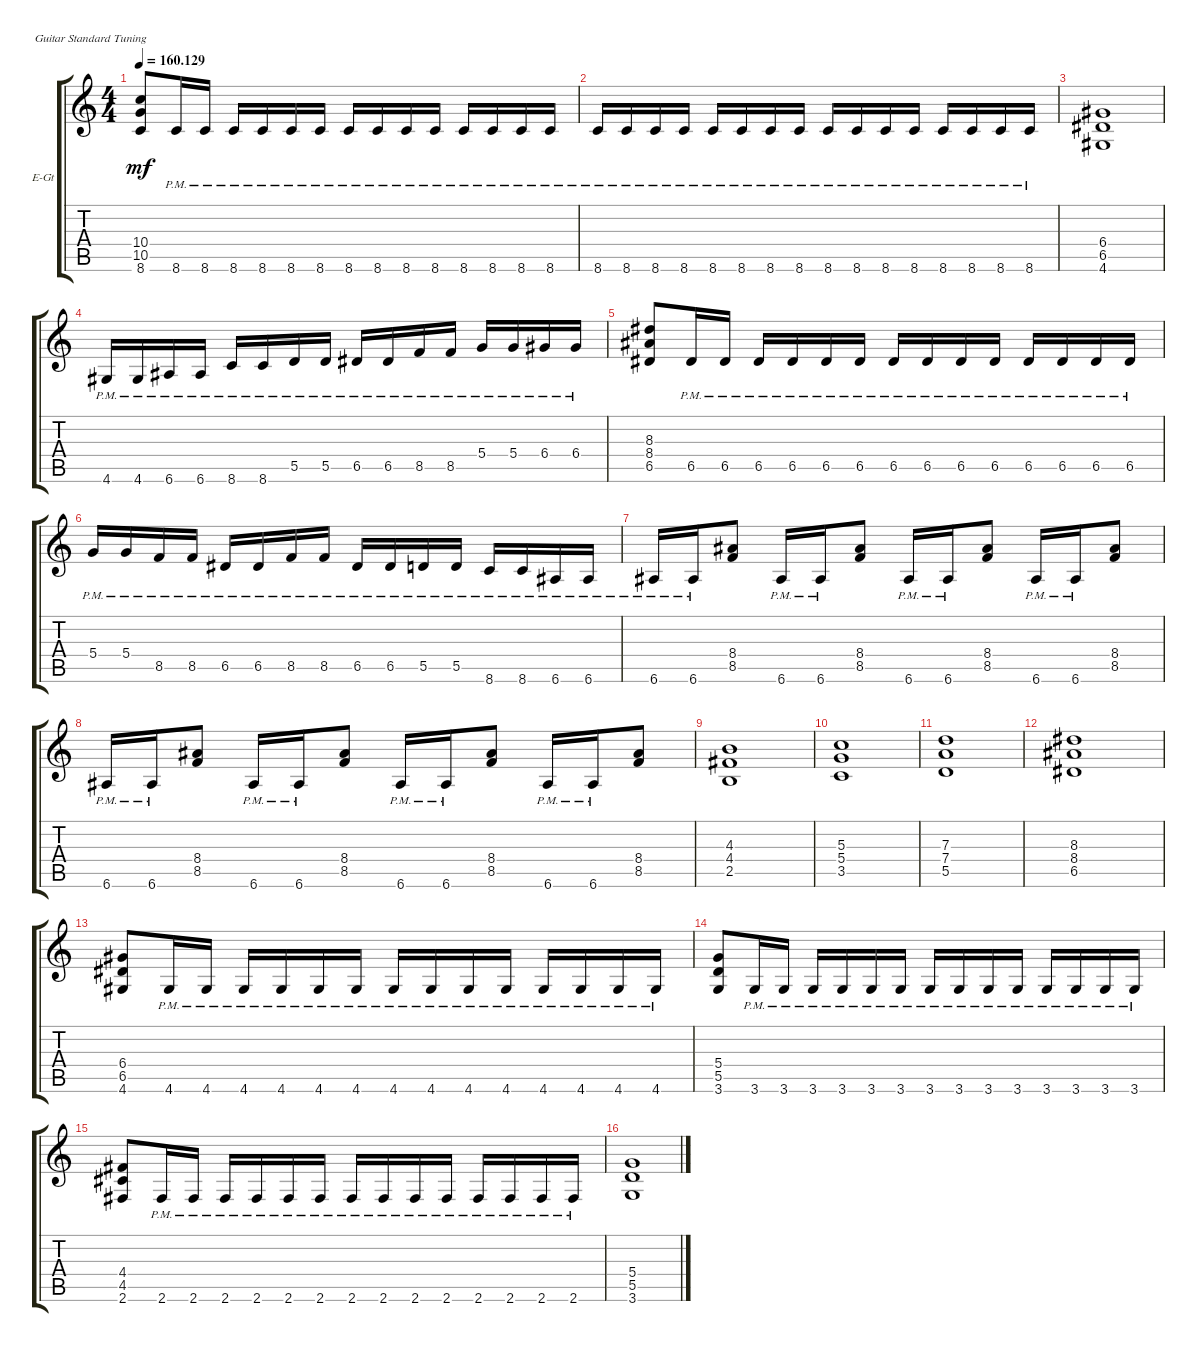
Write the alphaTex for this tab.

\defaultSystemsLayout 4
\bracketExtendMode groupsimilarinstruments
\firstSystemTrackNameOrientation horizontal
\otherSystemsTrackNameOrientation horizontal
\track ("Electric Guitar" "E-Gt") {instrument overdrivenguitar}
\staff {score tabs}
\tuning (E4 B3 G3 D3 A2 E2)
\ts (4 4)
\tempo
160.129
\accidentals auto
\clef g2
\ottava regular
\simile none
\ks c
(8.6 10.5 10.4).8{dy mf} 8.6{pm}.16 8.6{pm}.16 8.6{pm}.16 8.6{pm}.16 8.6{pm}.16 8.6{pm}.16 8.6{pm}.16 8.6{pm}.16 8.6{pm}.16 8.6{pm}.16 8.6{pm}.16 8.6{pm}.16 8.6{pm}.16 8.6{pm}.16 |
8.6{pm}.16 8.6{pm}.16 8.6{pm}.16 8.6{pm}.16 8.6{pm}.16 8.6{pm}.16 8.6{pm}.16 8.6{pm}.16 8.6{pm}.16 8.6{pm}.16 8.6{pm}.16 8.6{pm}.16 8.6{pm}.16 8.6{pm}.16 8.6{pm}.16 8.6{pm}.16 |
(4.6 6.5 6.4).1 |
4.6{pm}.16 4.6{pm}.16 6.6{pm}.16 6.6{pm}.16 8.6{pm}.16 8.6{pm}.16 5.5{pm}.16 5.5{pm}.16 6.5{pm}.16 6.5{pm}.16 8.5{pm}.16 8.5{pm}.16 5.4{pm}.16 5.4{pm}.16 6.4{pm}.16 6.4{pm}.16 |
(6.5 8.4 8.3).8 6.5{pm}.16 6.5{pm}.16 6.5{pm}.16 6.5{pm}.16 6.5{pm}.16 6.5{pm}.16 6.5{pm}.16 6.5{pm}.16 6.5{pm}.16 6.5{pm}.16 6.5{pm}.16 6.5{pm}.16 6.5{pm}.16 6.5{pm}.16 |
5.4{pm}.16 5.4{pm}.16 8.5{pm}.16 8.5{pm}.16 6.5{pm}.16 6.5{pm}.16 8.5{pm}.16 8.5{pm}.16 6.5{pm}.16 6.5{pm}.16 5.5{pm}.16 5.5{pm}.16 8.6{pm}.16 8.6{pm}.16 6.6{pm}.16 6.6{pm}.16 |
6.6{pm}.16 6.6{pm}.16 (8.5 8.4).8 6.6{pm}.16 6.6{pm}.16 (8.5 8.4).8 6.6{pm}.16 6.6{pm}.16 (8.5 8.4).8 6.6{pm}.16 6.6{pm}.16 (8.5 8.4).8 |
6.6{pm}.16 6.6{pm}.16 (8.5 8.4).8 6.6{pm}.16 6.6{pm}.16 (8.5 8.4).8 6.6{pm}.16 6.6{pm}.16 (8.5 8.4).8 6.6{pm}.16 6.6{pm}.16 (8.5 8.4).8 |
(2.5 4.4 4.3).1 |
(3.5 5.4 5.3).1 |
(5.5 7.4 7.3).1 |
(6.5 8.3 8.4).1 |
(4.6 6.5 6.4).8 4.6{pm}.16 4.6{pm}.16 4.6{pm}.16 4.6{pm}.16 4.6{pm}.16 4.6{pm}.16 4.6{pm}.16 4.6{pm}.16 4.6{pm}.16 4.6{pm}.16 4.6{pm}.16 4.6{pm}.16 4.6{pm}.16 4.6{pm}.16 |
(3.6 5.5 5.4).8 3.6{pm}.16 3.6{pm}.16 3.6{pm}.16 3.6{pm}.16 3.6{pm}.16 3.6{pm}.16 3.6{pm}.16 3.6{pm}.16 3.6{pm}.16 3.6{pm}.16 3.6{pm}.16 3.6{pm}.16 3.6{pm}.16 3.6{pm}.16 |
(2.6 4.5 4.4).8 2.6{pm}.16 2.6{pm}.16 2.6{pm}.16 2.6{pm}.16 2.6{pm}.16 2.6{pm}.16 2.6{pm}.16 2.6{pm}.16 2.6{pm}.16 2.6{pm}.16 2.6{pm}.16 2.6{pm}.16 2.6{pm}.16 2.6{pm}.16 |
(3.6 5.5 5.4).1
